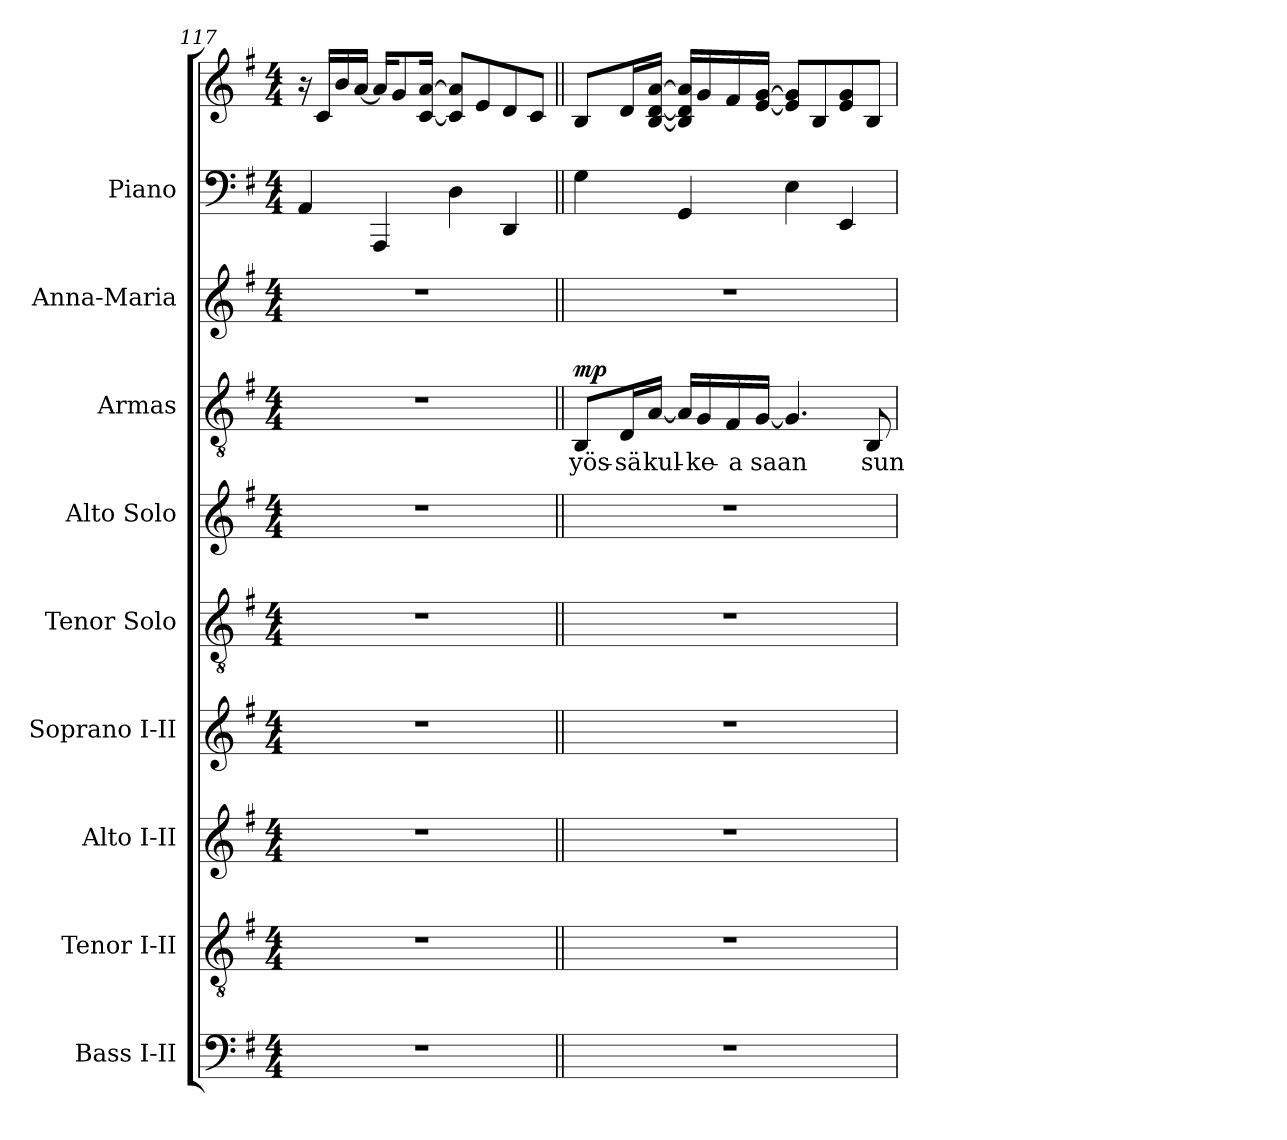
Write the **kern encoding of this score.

**kern	**kern	**kern	**kern	**kern	**kern	**kern	**text	**dynam	**kern	**kern	**kern
*part9	*part8	*part7	*part6	*part5	*part4	*part3	*part3	*part3	*part2	*part1	*part1
*staff10	*staff9	*staff8	*staff7	*staff6	*staff5	*staff4	*staff4	*staff4	*staff3	*staff2	*staff1
*I"Bass I-II	*I"Tenor I-II	*I"Alto I-II	*I"Soprano I-II	*I"Tenor Solo	*I"Alto Solo	*I"Armas	*	*	*I"Anna-Maria	*I"Piano	*
*I'B.	*I'T.	*I'A.	*I'S.	*I'T. Solo	*I'A. Solo	*I'Armas	*	*	*I'A-M	*I'Pno.	*
*clefF4	*clefGv2	*clefG2	*clefG2	*clefGv2	*clefG2	*clefGv2	*	*	*clefG2	*clefF4	*clefG2
*	*ITrd7c12	*	*	*ITrd7c12	*	*ITrd7c12	*	*	*	*	*
*k[f#]	*k[f#]	*k[f#]	*k[f#]	*k[f#]	*k[f#]	*k[f#]	*	*	*k[f#]	*k[f#]	*k[f#]
*G:	*G:	*G:	*G:	*G:	*G:	*G:	*	*	*G:	*G:	*G:
*M4/4	*M4/4	*M4/4	*M4/4	*M4/4	*M4/4	*M4/4	*	*	*M4/4	*M4/4	*M4/4
=117	=117	=117	=117	=117	=117	=117	=117	=117	=117	=117	=117
1r	1r	1r	1r	1r	1r	1r	.	.	1r	4AAi/	16r
.	.	.	.	.	.	.	.	.	.	.	16ci/LL
.	.	.	.	.	.	.	.	.	.	.	16bi/
.	.	.	.	.	.	.	.	.	.	.	[<16ai/JJ
.	.	.	.	.	.	.	.	.	.	4AAAi/	16ai/KL]
.	.	.	.	.	.	.	.	.	.	.	8gi/
.	.	.	.	.	.	.	.	.	.	.	[<16ci/ [>16aiJk
.	.	.	.	.	.	.	.	.	.	4Di\	8ci/] 8ai]L
.	.	.	.	.	.	.	.	.	.	.	8ei/
.	.	.	.	.	.	.	.	.	.	4DDi/	8di/
.	.	.	.	.	.	.	.	.	.	.	8ci/J
!!LO:LB:g=z
=118||	=118||	=118||	=118||	=118||	=118||	=118||	=118||	=118||	=118||	=118||	=118||
!	!	!	!	!	!	!	!LO:LY:b:color=#000000	!	!	!	!
1r	1r	1r	1r	1r	1r	8BBBi/L	yös-	mp	1r	4Gi\	8Bi/L
!	!	!	!	!	!	!	!LO:LY:b:color=#000000	!	!	!	!
.	.	.	.	.	.	16DDi/L	-sä	.	.	.	16di/L
!	!	!	!	!	!	!	!LO:LY:b:color=#000000	!	!	!	!
.	.	.	.	.	.	[<16AAi/JJ	kul-	.	.	.	[<16Bi/ [<16di [>16aiJJ
.	.	.	.	.	.	16AAi/LL]	.	.	.	4GGi/	16Bi/] 16di] 16ai]LL
!	!	!	!	!	!	!	!LO:LY:b:color=#000000	!	!	!	!
.	.	.	.	.	.	16GGi/	-ke-	.	.	.	16gi/
!	!	!	!	!	!	!	!LO:LY:b:color=#000000	!	!	!	!
.	.	.	.	.	.	16FF#i/	-a	.	.	.	16f#i/
!	!	!	!	!	!	!	!LO:LY:b:color=#000000	!	!	!	!
.	.	.	.	.	.	[<16GGi/JJ	saan	.	.	.	[<16ei/ [>16giJJ
.	.	.	.	.	.	4.GGi/]	.	.	.	4Ei\	8ei/] 8gi]L
.	.	.	.	.	.	.	.	.	.	.	8Bi/
.	.	.	.	.	.	.	.	.	.	4EEi/	8ei/ 8gi
!	!	!	!	!	!	!	!LO:LY:b:color=#000000	!	!	!	!
.	.	.	.	.	.	8BBBi/	sun	.	.	.	8Bi/J
=	=	=	=	=	=	=	=	=	=	=	=
*-	*-	*-	*-	*-	*-	*-	*-	*-	*-	*-	*-
